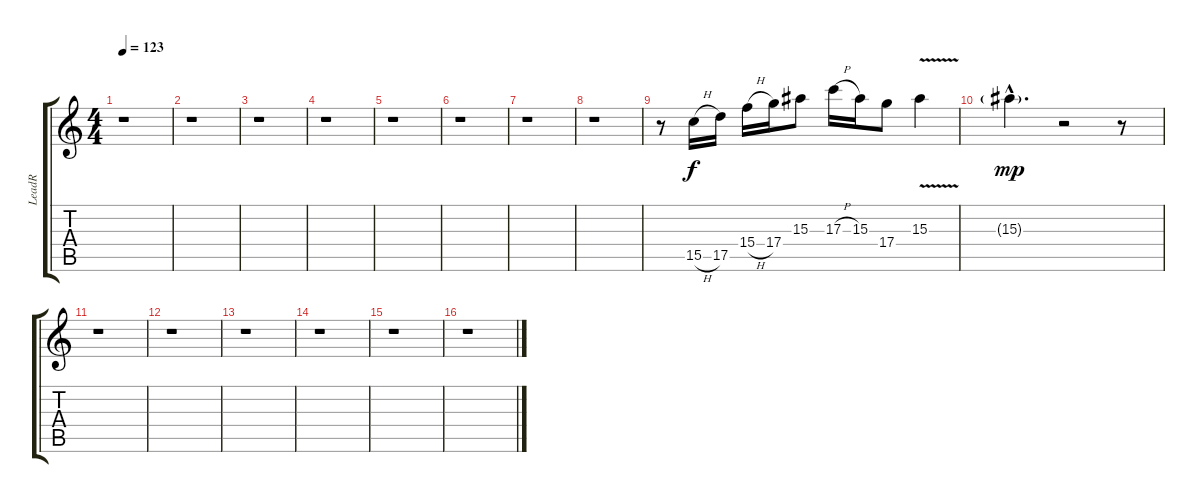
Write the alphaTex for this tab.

\track ("LeadR" "LeadR") {instrument overdrivenguitar}
\staff {score tabs}
\tuning (E4 B3 G3 D3 A2 E2) {hide}
\ts (4 4)
\tempo 123
\clef g2
\ks c
r.1{dy mp} |
r.1 |
r.1 |
r.1 |
r.1 |
r.1 |
r.1 |
r.1 |
r.8 15.5{h}.16{dy f} 17.5.16 15.4{h}.16 17.4.16 15.3.8 17.3{h}.16 15.3.16 17.4.8 15.3{v}.4 |
15.3{g hac}.4{d dy mp} r.2 r.8 |
r.1 |
r.1 |
r.1 |
r.1 |
r.1 |
r.1
